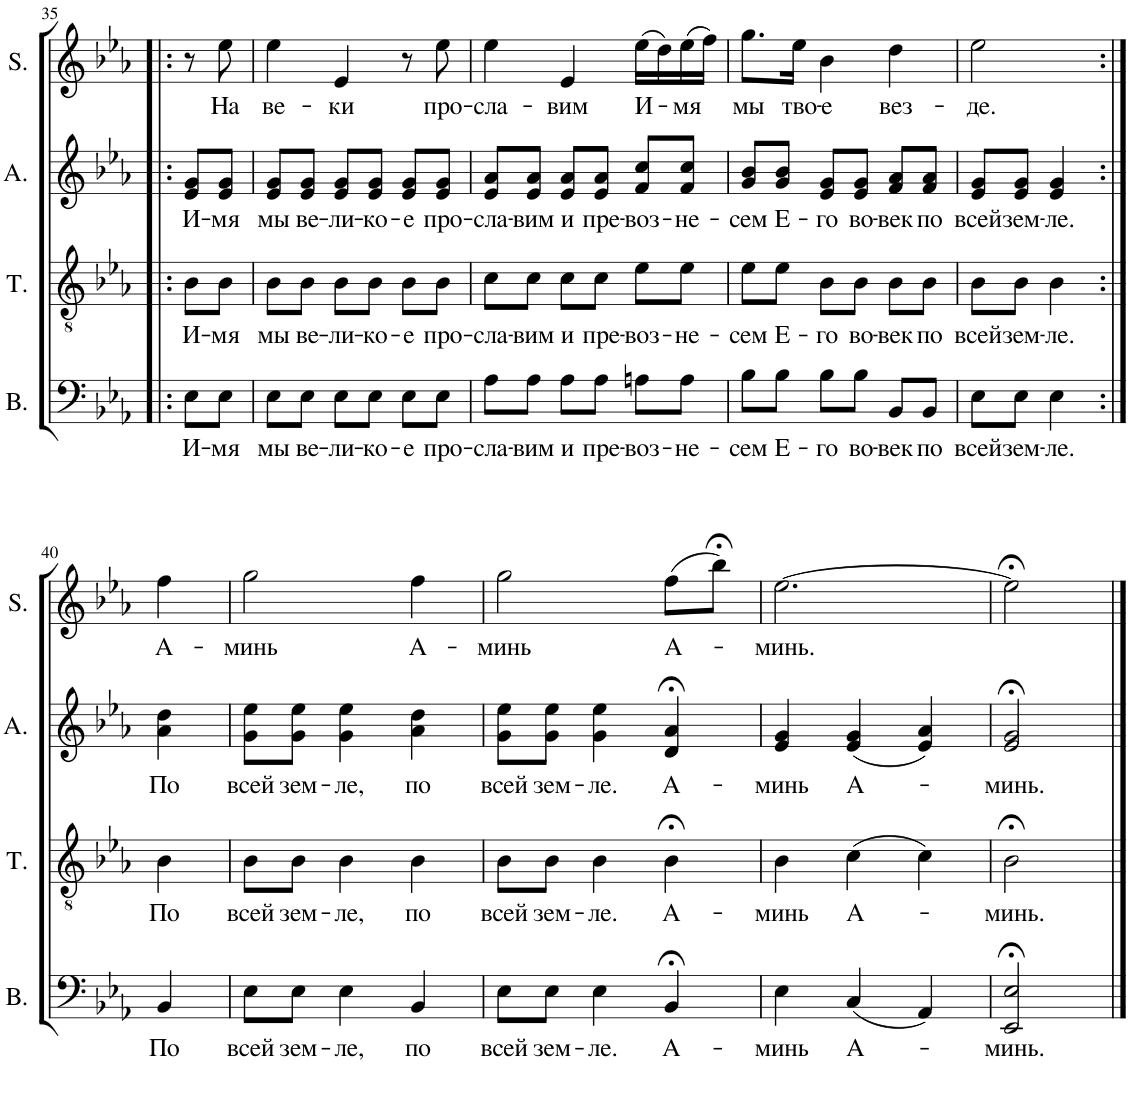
**kern	**text	**kern	**text	**kern	**text	**kern	**text
*part4	*part4	*part3	*part3	*part2	*part2	*part1	*part1
*staff4	*staff4	*staff3	*staff3	*staff2	*staff2	*staff1	*staff1
*I"B.	*	*I"T.	*	*I"A.	*	*I"S.	*
*I'B.	*	*I'T.	*	*I'A.	*	*I'S.	*
!!LO:PB:g=z
*clefF4	*	*clefGv2	*	*clefG2	*	*clefG2	*
*k[b-e-a-]	*	*k[b-e-a-]	*	*k[b-e-a-]	*	*k[b-e-a-]	*
*M3/4	*	*M3/4	*	*M3/4	*	*M3/4	*
=35!|:	=35!|:	=35!|:	=35!|:	=35!|:	=35!|:	=35!|:	=35!|:
!	!LO:LY:b	!	!LO:LY:b	!	!LO:LY:b	!	!
8E-\L	И-	8B-\L	И-	8e-/ 8g/L	И-	8r	.
!	!LO:LY:b	!	!LO:LY:b	!	!LO:LY:b	!	!LO:LY:b
8E-\J	-мя	8B-\J	-мя	8e-/ 8g/J	-мя	8ee-\	На
=36	=36	=36	=36	=36	=36	=36	=36
!	!LO:LY:b	!	!LO:LY:b	!	!LO:LY:b	!	!LO:LY:b
8E-\L	мы	8B-\L	мы	8e-/ 8g/L	мы	4ee-\	ве-
!	!LO:LY:b	!	!LO:LY:b	!	!LO:LY:b	!	!
8E-\J	ве-	8B-\J	ве-	8e-/ 8g/J	ве-	.	.
!	!LO:LY:b	!	!LO:LY:b	!	!LO:LY:b	!	!LO:LY:b
8E-\L	-ли-	8B-\L	-ли-	8e-/ 8g/L	-ли-	4e-/	-ки
!	!LO:LY:b	!	!LO:LY:b	!	!LO:LY:b	!	!
8E-\J	-ко-	8B-\J	-ко-	8e-/ 8g/J	-ко-	.	.
!	!LO:LY:b	!	!LO:LY:b	!	!LO:LY:b	!	!
8E-\L	-е	8B-\L	-е	8e-/ 8g/L	-е	8r	.
!	!LO:LY:b	!	!LO:LY:b	!	!LO:LY:b	!	!LO:LY:b
8E-\J	про-	8B-\J	про-	8e-/ 8g/J	про-	8ee-\	про-
=37	=37	=37	=37	=37	=37	=37	=37
!	!LO:LY:b	!	!LO:LY:b	!	!LO:LY:b	!	!LO:LY:b
8A-\L	-сла-	8c\L	-сла-	8e-/ 8a-/L	-сла-	4ee-\	-сла-
!	!LO:LY:b	!	!LO:LY:b	!	!LO:LY:b	!	!
8A-\J	-вим	8c\J	-вим	8e-/ 8a-/J	-вим	.	.
!	!LO:LY:b	!	!LO:LY:b	!	!LO:LY:b	!	!LO:LY:b
8A-\L	и	8c\L	и	8e-/ 8a-/L	и	4e-/	-вим
!	!LO:LY:b	!	!LO:LY:b	!	!LO:LY:b	!	!
8A-\J	пре-	8c\J	пре-	8e-/ 8a-/J	пре-	.	.
!	!LO:LY:b	!	!LO:LY:b	!	!LO:LY:b	!	!LO:LY:b
8An\L	-воз-	8e-\L	-воз-	8f/ 8cc/L	-воз-	(16ee-\LL	И-
.	.	.	.	.	.	16dd\)	.
!	!LO:LY:b	!	!LO:LY:b	!	!LO:LY:b	!	!LO:LY:b
8A\J	-не-	8e-\J	-не-	8f/ 8cc/J	-не-	(16ee-\	-мя
.	.	.	.	.	.	16ff\JJ)	.
=38	=38	=38	=38	=38	=38	=38	=38
!	!LO:LY:b	!	!LO:LY:b	!	!LO:LY:b	!	!LO:LY:b
8B-\L	-сем	8e-\L	-сем	8g/ 8b-/L	-сем	8.gg\L	мы
!	!LO:LY:b	!	!LO:LY:b	!	!LO:LY:b	!	!
8B-\J	Е-	8e-\J	Е-	8g/ 8b-/J	Е-	.	.
!	!	!	!	!	!	!	!LO:LY:b
.	.	.	.	.	.	16ee-\Jk	тво-
!	!LO:LY:b	!	!LO:LY:b	!	!LO:LY:b	!	!LO:LY:b
8B-\L	-го	8B-\L	-го	8e-/ 8g/L	-го	4b-\	-е
!	!LO:LY:b	!	!LO:LY:b	!	!LO:LY:b	!	!
8B-\J	во-	8B-\J	во-	8e-/ 8g/J	во-	.	.
!	!LO:LY:b	!	!LO:LY:b	!	!LO:LY:b	!	!LO:LY:b
8BB-/L	-век	8B-\L	-век	8f/ 8a-/L	-век	4dd\	вез-
!	!LO:LY:b	!	!LO:LY:b	!	!LO:LY:b	!	!
8BB-/J	по	8B-\J	по	8f/ 8a-/J	по	.	.
=39	=39	=39	=39	=39	=39	=39	=39
!	!LO:LY:b	!	!LO:LY:b	!	!LO:LY:b	!	!LO:LY:b
8E-\L	всей	8B-\L	всей	8e-/ 8g/L	всей	2ee-\	-де.
!	!LO:LY:b	!	!LO:LY:b	!	!LO:LY:b	!	!
8E-\J	зем-	8B-\J	зем-	8e-/ 8g/J	зем-	.	.
!	!LO:LY:b	!	!LO:LY:b	!	!LO:LY:b	!	!
4E-\	-ле.	4B-\	-ле.	4e-/ 4g/	-ле.	.	.
!!LO:LB:g=z
=40:|!	=40:|!	=40:|!	=40:|!	=40:|!	=40:|!	=40:|!	=40:|!
!	!LO:LY:b	!	!LO:LY:b	!	!LO:LY:b	!	!LO:LY:b
4BB-/	По	4B-\	По	4a-\ 4dd\	По	4ff\	А-
=41	=41	=41	=41	=41	=41	=41	=41
!	!LO:LY:b	!	!LO:LY:b	!	!LO:LY:b	!	!LO:LY:b
8E-\L	всей	8B-\L	всей	8g\ 8ee-\L	всей	2gg\	-минь
!	!LO:LY:b	!	!LO:LY:b	!	!LO:LY:b	!	!
8E-\J	зем-	8B-\J	зем-	8g\ 8ee-\J	зем-	.	.
!	!LO:LY:b	!	!LO:LY:b	!	!LO:LY:b	!	!
4E-\	-ле,	4B-\	-ле,	4g\ 4ee-\	-ле,	.	.
!	!LO:LY:b	!	!LO:LY:b	!	!LO:LY:b	!	!LO:LY:b
4BB-/	по	4B-\	по	4a-\ 4dd\	по	4ff\	А-
=42	=42	=42	=42	=42	=42	=42	=42
!	!LO:LY:b	!	!LO:LY:b	!	!LO:LY:b	!	!LO:LY:b
8E-\L	всей	8B-\L	всей	8g\ 8ee-\L	всей	2gg\	-минь
!	!LO:LY:b	!	!LO:LY:b	!	!LO:LY:b	!	!
8E-\J	зем-	8B-\J	зем-	8g\ 8ee-\J	зем-	.	.
!	!LO:LY:b	!	!LO:LY:b	!	!LO:LY:b	!	!
4E-\	-ле.	4B-\	-ле.	4g\ 4ee-\	-ле.	.	.
!	!LO:LY:b	!	!LO:LY:b	!	!LO:LY:b	!	!LO:LY:b
4BB-;</	А-	4B-;<\	А-	4d/;< 4a-/;<	А-	(8ff\L	А-
.	.	.	.	.	.	8bb-;<\J)	.
=43	=43	=43	=43	=43	=43	=43	=43
!	!LO:LY:b	!	!LO:LY:b	!	!LO:LY:b	!	!LO:LY:b
4E-\	-минь	4B-\	-минь	4e-/ 4g/	-минь	[2.ee-\	-минь.
!	!LO:LY:b	!	!LO:LY:b	!	!LO:LY:b	!	!
(4C/	А-	(4c\	А-	(4e-/ 4g/	А-	.	.
4AA-/)	.	4c\)	.	4e-/ 4a-/)	.	.	.
=44	=44	=44	=44	=44	=44	=44	=44
!	!LO:LY:b	!	!LO:LY:b	!	!LO:LY:b	!	!
2EE-/;< 2E-/;<	-минь.	2B-;<\	-минь.	2e-/;< 2g/;<	-минь.	2ee-;<\]	.
==	==	==	==	==	==	==	==
*-	*-	*-	*-	*-	*-	*-	*-
